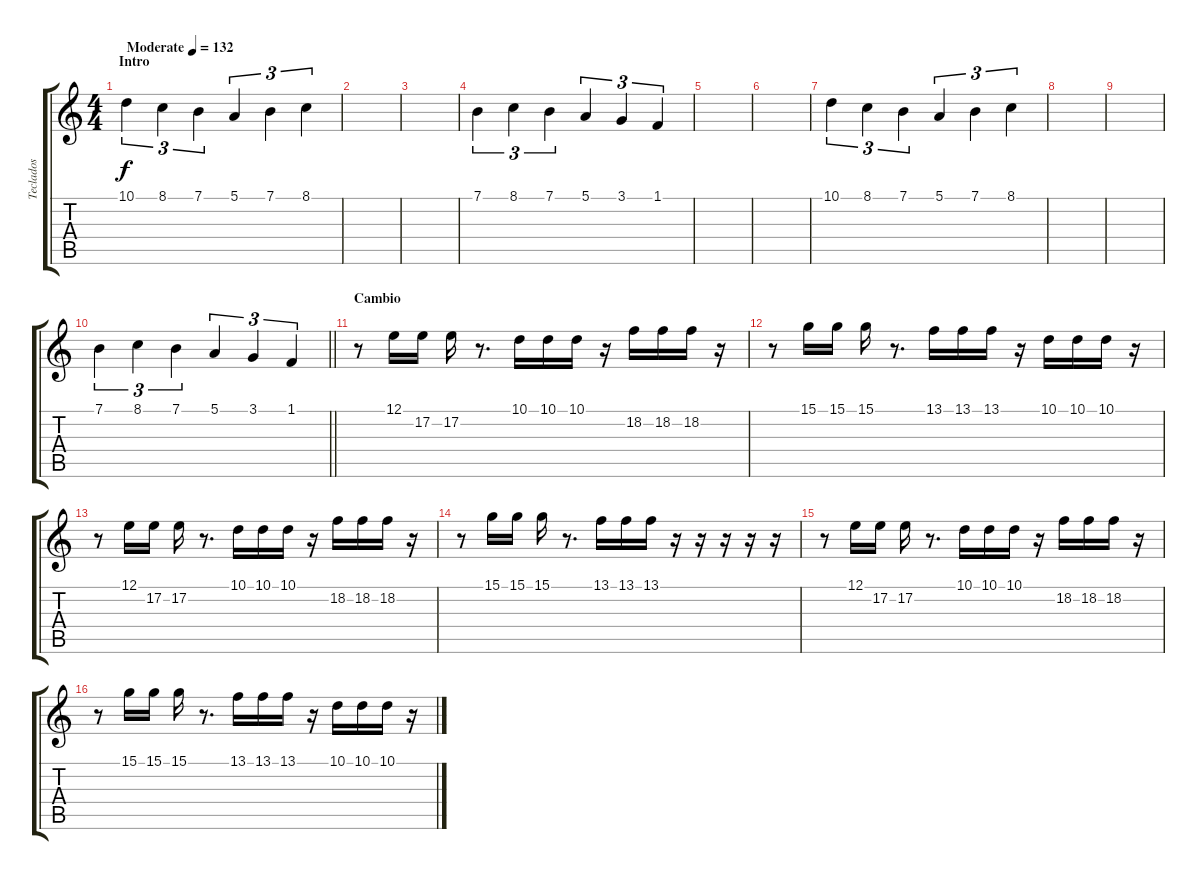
\track ("Teclados" "Teclados") {instrument drawbarorgan}
\staff {score tabs}
\tuning (E4 B3 G3 D3 A2 E2) {hide}
\ts (4 4)
\section ("" "Intro")
\tempo (132 "Moderate")
\clef g2
\ks c
10.1.4{tu (3 2) dy f instrument drawbarorgan} 8.1.4{tu (3 2)} 7.1.4{tu (3 2)} 5.1.4{tu (3 2)} 7.1.4{tu (3 2)} 8.1.4{tu (3 2)} |
|
|
7.1.4{tu (3 2)} 8.1.4{tu (3 2)} 7.1.4{tu (3 2)} 5.1.4{tu (3 2)} 3.1.4{tu (3 2)} 1.1.4{tu (3 2)} |
|
|
10.1.4{tu (3 2)} 8.1.4{tu (3 2)} 7.1.4{tu (3 2)} 5.1.4{tu (3 2)} 7.1.4{tu (3 2)} 8.1.4{tu (3 2)} |
|
|
\barLineRight lightlight
7.1.4{tu (3 2)} 8.1.4{tu (3 2)} 7.1.4{tu (3 2)} 5.1.4{tu (3 2)} 3.1.4{tu (3 2)} 1.1.4{tu (3 2)} |
\section ("" "Cambio")
r.8{volume 6} 12.1.16 17.2.16 17.2.16 r.8{d} 10.1.16 10.1.16 10.1.16 r.16 18.2.16 18.2.16 18.2.16 r.16 |
r.8 15.1.16 15.1.16 15.1.16 r.8{d} 13.1.16 13.1.16 13.1.16 r.16 10.1.16 10.1.16 10.1.16 r.16 |
r.8 12.1.16 17.2.16 17.2.16 r.8{d} 10.1.16 10.1.16 10.1.16 r.16 18.2.16 18.2.16 18.2.16 r.16 |
r.8 15.1.16 15.1.16 15.1.16 r.8{d} 13.1.16 13.1.16 13.1.16 r.16 r.16 r.16 r.16 r.16 |
r.8 12.1.16 17.2.16 17.2.16 r.8{d} 10.1.16 10.1.16 10.1.16 r.16 18.2.16 18.2.16 18.2.16 r.16 |
r.8 15.1.16 15.1.16 15.1.16 r.8{d} 13.1.16 13.1.16 13.1.16 r.16 10.1.16 10.1.16 10.1.16 r.16
